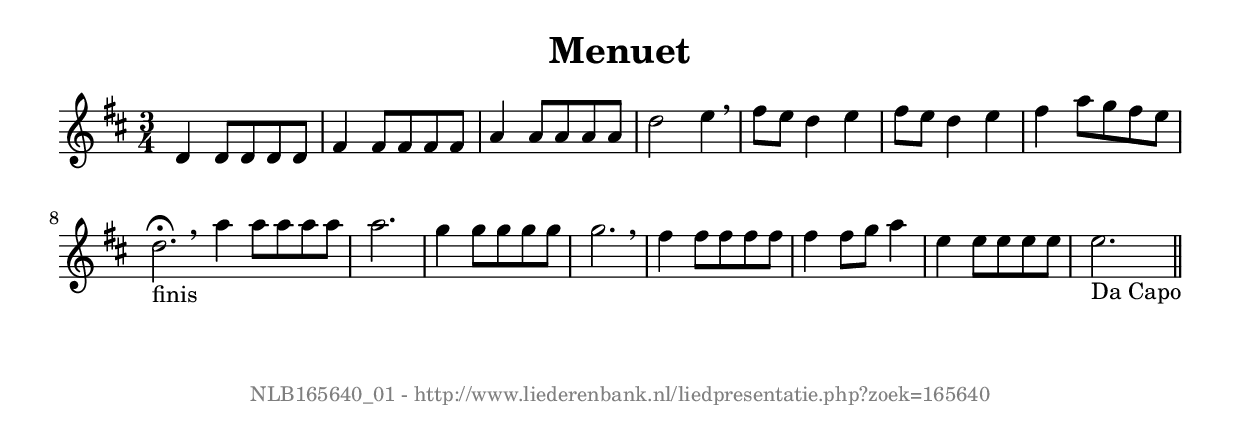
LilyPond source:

%
% produced by wce2krn 1.64 (7 June 2014)
%
\version"2.16"
#(append! paper-alist '(("long" . (cons (* 210 mm) (* 2000 mm)))))
#(set-default-paper-size "long")
sb = {\breathe}
mBreak = {\breathe }
bBreak = {\breathe }
x = {\once\override NoteHead #'style = #'cross }
gl=\glissando
itime={\override Staff.TimeSignature #'stencil = ##f }
ficta = {\once\set suggestAccidentals = ##t}
fine = {\once\override Score.RehearsalMark #'self-alignment-X = #1 \mark \markup {\italic{Fine}}}
dc = {\once\override Score.RehearsalMark #'self-alignment-X = #1 \mark \markup {\italic{D.C.}}}
dcf = {\once\override Score.RehearsalMark #'self-alignment-X = #1 \mark \markup {\italic{D.C. al Fine}}}
dcc = {\once\override Score.RehearsalMark #'self-alignment-X = #1 \mark \markup {\italic{D.C. al Coda}}}
ds = {\once\override Score.RehearsalMark #'self-alignment-X = #1 \mark \markup {\italic{D.S.}}}
dsf = {\once\override Score.RehearsalMark #'self-alignment-X = #1 \mark \markup {\italic{D.S. al Fine}}}
dsc = {\once\override Score.RehearsalMark #'self-alignment-X = #1 \mark \markup {\italic{D.S. al Coda}}}
pv = {\set Score.repeatCommands = #'((volta "1"))}
sv = {\set Score.repeatCommands = #'((volta "2"))}
tv = {\set Score.repeatCommands = #'((volta "3"))}
qv = {\set Score.repeatCommands = #'((volta "4"))}
xv = {\set Score.repeatCommands = #'((volta #f))}
\header{ tagline = ""
title = "Menuet"
}
\score {{
\key d \major
\relative g'
{
\set melismaBusyProperties = #'()
\time 3/4
\tempo 4=120
\override Score.MetronomeMark #'transparent = ##t
\override Score.RehearsalMark #'break-visibility = #(vector #t #t #f)
d4 d8 d d d fis4 fis8 fis fis fis a4 a8 a a a d2 e4 \mBreak \bar "|"
fis8 e d4 e fis8 e d4 e fis a8 g fis e d2.^\fermata _"finis" \bar ":|:" \bBreak
a'4 a8 a a a a2. g4 g8 g g g g2. \mBreak \bar "|"
fis4 fis8 fis fis fis fis4 fis8 g a4 e e8 e e e e2._"Da Capo" \bar "||"
 }}
 \midi { }
 \layout {
            indent = 0.0\cm
}
}
\markup { \vspace #0 } \markup { \with-color #grey \fill-line { \center-column { \smaller "NLB165640_01 - http://www.liederenbank.nl/liedpresentatie.php?zoek=165640" } } }
